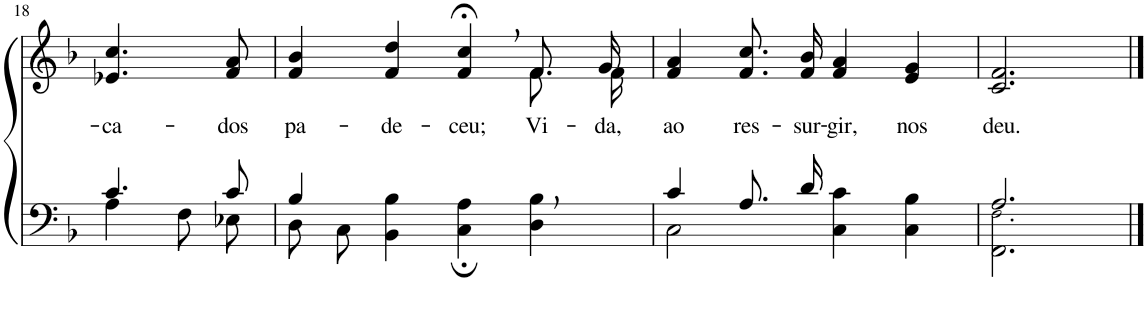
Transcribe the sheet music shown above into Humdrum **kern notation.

**kern	**kern	**text
*part2	*part1	*part1
*staff2	*staff1	*staff1
*I"Parte III e IV	*I"Parte I e II	*
!!LO:PB:g=z
*clefF4	*clefG2	*
*Trd1c2	*Trd1c2	*
*k[b-]	*k[b-]	*
*M4/4	*M4/4	*
=18	=18	=18
*^	*	*
!	!	!	!LO:LY:b
4.c/	4A\	4.e-X/ 4.cc/	-ca-
.	8F\L	.	.
!	!	!	!LO:LY:b
8c/	8E-X\J	8f/ 8a/	-dos
=19	=19	=19	=19
!	!	!	!LO:LY:b
*	*	*^	*
4B-/	8D\L	4f/ 4b-/	2.ryy	pa-
.	8C\J	.	.	.
!	!	!	!	!LO:LY:b
2.ryy	4BB-\ 4B-\	4f/ 4dd/	.	-de-
!	!	!	!	!LO:LY:b
.	4C\; 4A\;	4f/;<, 4cc/;<,	.	-ceu;
!	!	!	!	!LO:LY:b
.	4D\ 4B-\	8.f/L	8.f\L	Vi-
!	!	!	!	!LO:LY:b
.	.	16g/Jk	16f\Jk	-da,
=20	=20	=20	=20	=20
!	!	!	!	!LO:LY:b
*	*	*v	*v	*
4c/	2C\	4f/ 4a/	ao
!	!	!	!LO:LY:b
8.A/L	.	8.f/ 8.cc/L	res-
!	!	!	!LO:LY:b
16d/Jk	.	16f/ 16b-/Jk	-sur-
!	!	!	!LO:LY:b
2ryy	4C\ 4c\	4f/ 4a/	-gir,
!	!	!	!LO:LY:b
.	4C\ 4B-\	4e/ 4g/	nos
=21	=21	=21	=21
!	!	!	!LO:LY:b
2.A/	2.FF\ 2.F!\	2.c/ 2.f/	deu.
*v	*v	*	*
==	==	==
*-	*-	*-
